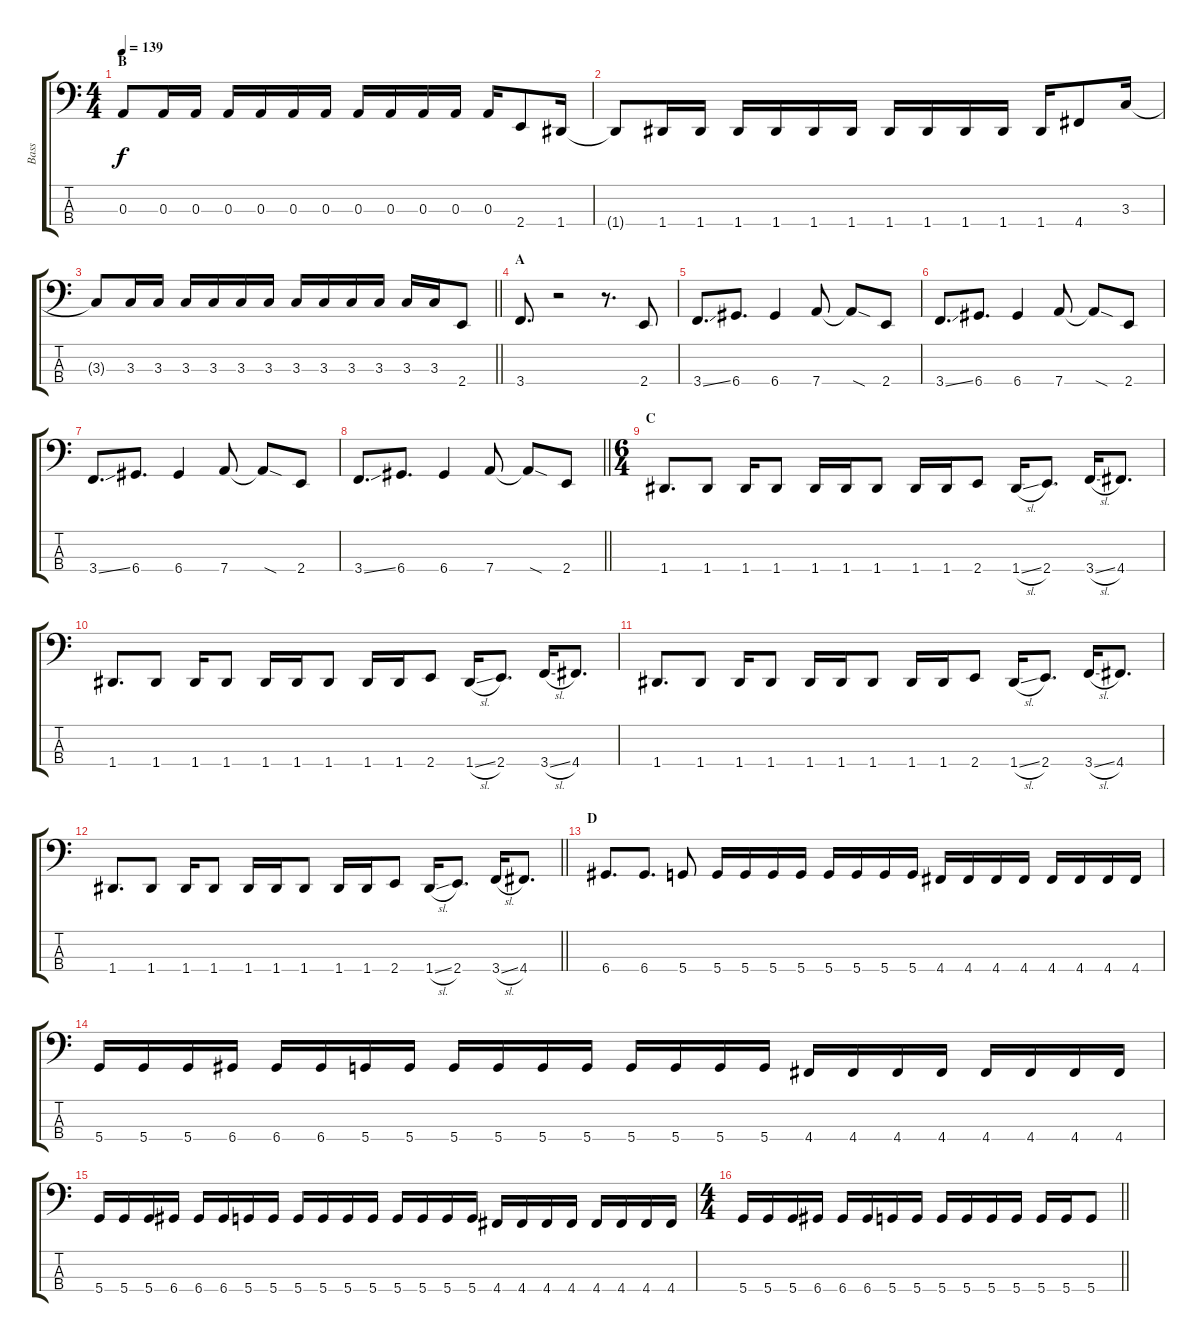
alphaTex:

\track ("Bass" "Bass") {instrument electricbasspick}
\staff {score tabs}
\tuning (G2 D2 A1 D1) {hide}
\ts (4 4)
\section ("" "B")
\tempo 139
\clef f4
\ks c
0.3.8{dy f} 0.3.16 0.3.16 0.3.16 0.3.16 0.3.16 0.3.16 0.3.16 0.3.16 0.3.16 0.3.16 0.3.16 2.4.8 1.4.16 |
1.4{t}.8 1.4.16 1.4.16 1.4.16 1.4.16 1.4.16 1.4.16 1.4.16 1.4.16 1.4.16 1.4.16 1.4.16 4.4.8 3.3.16 |
\barLineRight lightlight
3.3{t}.8 3.3.16 3.3.16 3.3.16 3.3.16 3.3.16 3.3.16 3.3.16 3.3.16 3.3.16 3.3.16 3.3.16 3.3.16 2.4.8 |
\section ("" "A")
3.4.8{d} r.2 r.8{d} 2.4.8 |
3.4{ss}.8{d} 6.4.8{d} 6.4.4 7.4.8 7.4{sod t}.8 2.4.8 |
3.4{ss}.8{d} 6.4.8{d} 6.4.4 7.4.8 7.4{sod t}.8 2.4.8 |
3.4{ss}.8{d} 6.4.8{d} 6.4.4 7.4.8 7.4{sod t}.8 2.4.8 |
\barLineRight lightlight
3.4{ss}.8{d} 6.4.8{d} 6.4.4 7.4.8 7.4{sod t}.8 2.4.8 |
\ts (6 4)
\section ("" "C")
1.4.8{d} 1.4.8 1.4.16 1.4.8 1.4.16 1.4.16 1.4.8 1.4.16 1.4.16 2.4.8 1.4{sl}.16 2.4.8{d} 3.4{sl}.16 4.4.8{d} |
1.4.8{d} 1.4.8 1.4.16 1.4.8 1.4.16 1.4.16 1.4.8 1.4.16 1.4.16 2.4.8 1.4{sl}.16 2.4.8{d} 3.4{sl}.16 4.4.8{d} |
1.4.8{d} 1.4.8 1.4.16 1.4.8 1.4.16 1.4.16 1.4.8 1.4.16 1.4.16 2.4.8 1.4{sl}.16 2.4.8{d} 3.4{sl}.16 4.4.8{d} |
\barLineRight lightlight
1.4.8{d} 1.4.8 1.4.16 1.4.8 1.4.16 1.4.16 1.4.8 1.4.16 1.4.16 2.4.8 1.4{sl}.16 2.4.8{d} 3.4{sl}.16 4.4.8{d} |
\section ("" "D")
6.4.8{d} 6.4.8{d} 5.4.8 5.4.16 5.4.16 5.4.16 5.4.16 5.4.16 5.4.16 5.4.16 5.4.16 4.4.16 4.4.16 4.4.16 4.4.16 4.4.16 4.4.16 4.4.16 4.4.16 |
5.4.16 5.4.16 5.4.16 6.4.16 6.4.16 6.4.16 5.4.16 5.4.16 5.4.16 5.4.16 5.4.16 5.4.16 5.4.16 5.4.16 5.4.16 5.4.16 4.4.16 4.4.16 4.4.16 4.4.16 4.4.16 4.4.16 4.4.16 4.4.16 |
5.4.16 5.4.16 5.4.16 6.4.16 6.4.16 6.4.16 5.4.16 5.4.16 5.4.16 5.4.16 5.4.16 5.4.16 5.4.16 5.4.16 5.4.16 5.4.16 4.4.16 4.4.16 4.4.16 4.4.16 4.4.16 4.4.16 4.4.16 4.4.16 |
\ts (4 4)
\barLineRight lightlight
5.4.16 5.4.16 5.4.16 6.4.16 6.4.16 6.4.16 5.4.16 5.4.16 5.4.16 5.4.16 5.4.16 5.4.16 5.4.16 5.4.16 5.4.8
